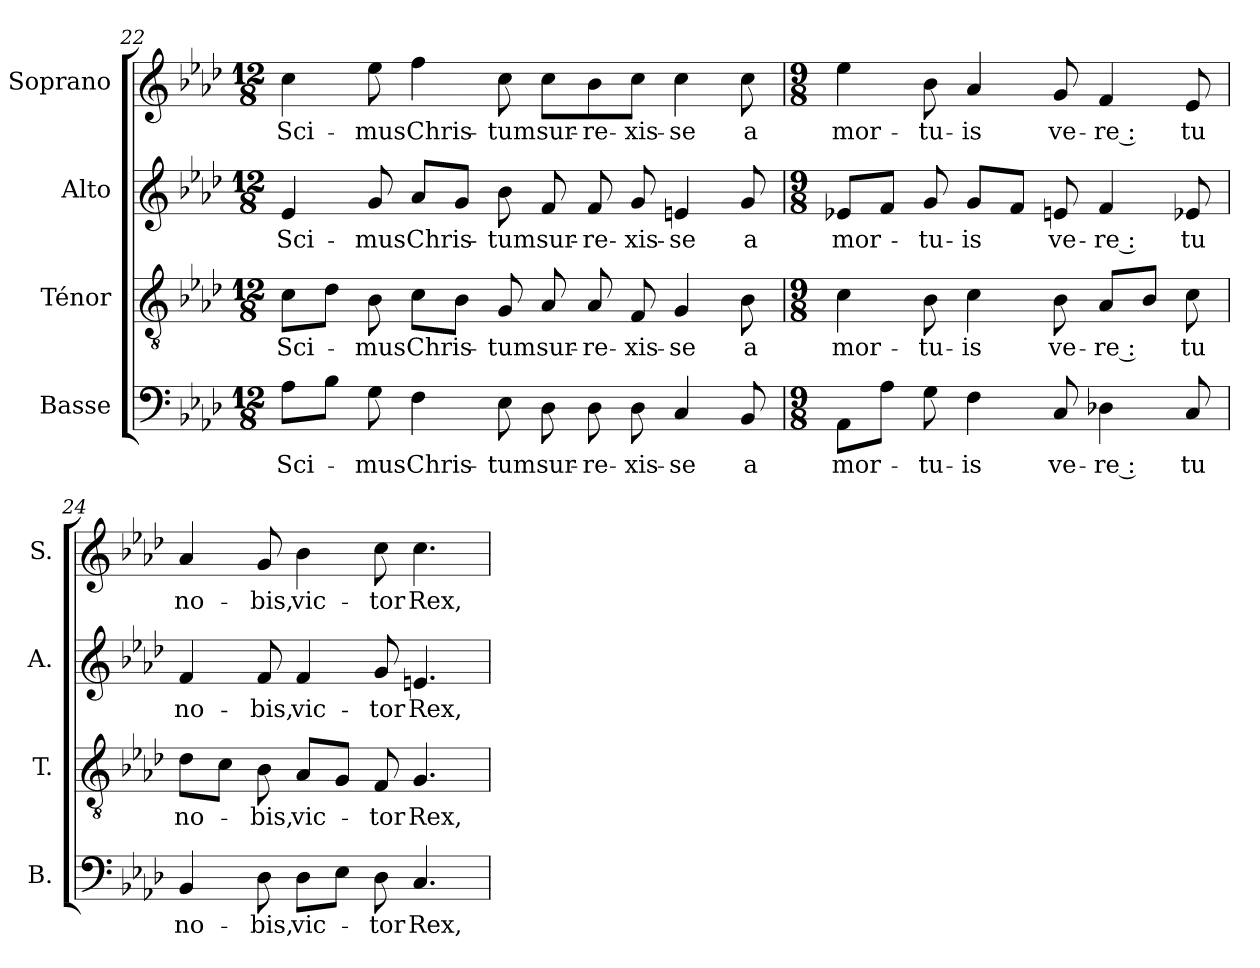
**kern	**text	**kern	**text	**kern	**text	**kern	**text
*part4	*part4	*part3	*part3	*part2	*part2	*part1	*part1
*staff4	*staff4	*staff3	*staff3	*staff2	*staff2	*staff1	*staff1
*I"Basse	*	*I"Ténor	*	*I"Alto	*	*I"Soprano	*
*I'B.	*	*I'T.	*	*I'A.	*	*I'S.	*
*clefF4	*	*clefGv2	*	*clefG2	*	*clefG2	*
*	*	*ITrd7c12	*	*	*	*	*
*k[b-e-a-d-]	*	*k[b-e-a-d-]	*	*k[b-e-a-d-]	*	*k[b-e-a-d-]	*
*A-:	*	*A-:	*	*A-:	*	*A-:	*
*M12/8	*	*M12/8	*	*M12/8	*	*M12/8	*
=22	=22	=22	=22	=22	=22	=22	=22
!	!LO:LY:b:color=#000000	!	!	!	!	!	!
!	!	!	!LO:LY:b:color=#000000	!	!	!	!
!	!	!	!	!	!LO:LY:b:color=#000000	!	!
!	!	!	!	!	!	!	!LO:LY:b:color=#000000
8A-i\L	Sci-	8Ci\L	Sci-	4e-i/	Sci-	4cci\	Sci-
8B-i\J	.	8D-i\J	.	.	.	.	.
!	!LO:LY:b:color=#000000	!	!	!	!	!	!
!	!	!	!LO:LY:b:color=#000000	!	!	!	!
!	!	!	!	!	!LO:LY:b:color=#000000	!	!
!	!	!	!	!	!	!	!LO:LY:b:color=#000000
8Gi\	-mus	8BB-i\	-mus	8gi/	-mus	8ee-i\	-mus
!	!LO:LY:b:color=#000000	!	!	!	!	!	!
!	!	!	!LO:LY:b:color=#000000	!	!	!	!
!	!	!	!	!	!LO:LY:b:color=#000000	!	!
!	!	!	!	!	!	!	!LO:LY:b:color=#000000
4Fi\	Chris-	8Ci\L	Chris-	8a-i/L	Chris-	4ffi\	Chris-
.	.	8BB-i\J	.	8gi/J	.	.	.
!	!LO:LY:b:color=#000000	!	!	!	!	!	!
!	!	!	!LO:LY:b:color=#000000	!	!	!	!
!	!	!	!	!	!LO:LY:b:color=#000000	!	!
!	!	!	!	!	!	!	!LO:LY:b:color=#000000
8E-i\	-tum	8GGi/	-tum	8b-i\	-tum	8cci\	-tum
!	!LO:LY:b:color=#000000	!	!	!	!	!	!
!	!	!	!LO:LY:b:color=#000000	!	!	!	!
!	!	!	!	!	!LO:LY:b:color=#000000	!	!
!	!	!	!	!	!	!	!LO:LY:b:color=#000000
8D-i\	sur-	8AA-i/	sur-	8fi/	sur-	8cci\L	sur-
!	!LO:LY:b:color=#000000	!	!	!	!	!	!
!	!	!	!LO:LY:b:color=#000000	!	!	!	!
!	!	!	!	!	!LO:LY:b:color=#000000	!	!
!	!	!	!	!	!	!	!LO:LY:b:color=#000000
8D-i\	-re-	8AA-i/	-re-	8fi/	-re-	8b-i\	-re-
!	!LO:LY:b:color=#000000	!	!	!	!	!	!
!	!	!	!LO:LY:b:color=#000000	!	!	!	!
!	!	!	!	!	!LO:LY:b:color=#000000	!	!
!	!	!	!	!	!	!	!LO:LY:b:color=#000000
8D-i\	-xis-	8FFi/	-xis-	8gi/	-xis-	8cci\J	-xis-
!	!LO:LY:b:color=#000000	!	!	!	!	!	!
!	!	!	!LO:LY:b:color=#000000	!	!	!	!
!	!	!	!	!	!LO:LY:b:color=#000000	!	!
!	!	!	!	!	!	!	!LO:LY:b:color=#000000
4Ci/	-se	4GGi/	-se	4eni/	-se	4cci\	-se
!	!LO:LY:b:color=#000000	!	!	!	!	!	!
!	!	!	!LO:LY:b:color=#000000	!	!	!	!
!	!	!	!	!	!LO:LY:b:color=#000000	!	!
!	!	!	!	!	!	!	!LO:LY:b:color=#000000
8BB-i/	a	8BB-i\	a	8gi/	a	8cci\	a
=23'	=23'	=23'	=23'	=23'	=23'	=23'	=23'
*M9/8	*	*M9/8	*	*M9/8	*	*M9/8	*
!	!LO:LY:b:color=#000000	!	!	!	!	!	!
!	!	!	!LO:LY:b:color=#000000	!	!	!	!
!	!	!	!	!	!LO:LY:b:color=#000000	!	!
!	!	!	!	!	!	!	!LO:LY:b:color=#000000
8AA-i\L	mor-	4Ci\	mor-	8e-Xi/L	mor-	4ee-i\	mor-
8A-i\J	.	.	.	8fi/J	.	.	.
!	!LO:LY:b:color=#000000	!	!	!	!	!	!
!	!	!	!LO:LY:b:color=#000000	!	!	!	!
!	!	!	!	!	!LO:LY:b:color=#000000	!	!
!	!	!	!	!	!	!	!LO:LY:b:color=#000000
8Gi\	-tu-	8BB-i\	-tu-	8gi/	-tu-	8b-i\	-tu-
!	!LO:LY:b:color=#000000	!	!	!	!	!	!
!	!	!	!LO:LY:b:color=#000000	!	!	!	!
!	!	!	!	!	!LO:LY:b:color=#000000	!	!
!	!	!	!	!	!	!	!LO:LY:b:color=#000000
4Fi\	-is	4Ci\	-is	8gi/L	-is	4a-i/	-is
.	.	.	.	8fi/J	.	.	.
!	!LO:LY:b:color=#000000	!	!	!	!	!	!
!	!	!	!LO:LY:b:color=#000000	!	!	!	!
!	!	!	!	!	!LO:LY:b:color=#000000	!	!
!	!	!	!	!	!	!	!LO:LY:b:color=#000000
8Ci/	ve-	8BB-i\	ve-	8eni/	ve-	8gi/	ve-
!	!LO:LY:b:color=#000000	!	!	!	!	!	!
!	!	!	!LO:LY:b:color=#000000	!	!	!	!
!	!	!	!	!	!LO:LY:b:color=#000000	!	!
!	!	!	!	!	!	!	!LO:LY:b:color=#000000
4D-Xi\	-re :	8AA-i/L	-re :	4fi/	-re :	4fi/	-re :
.	.	8BB-i/J	.	.	.	.	.
!	!LO:LY:b:color=#000000	!	!	!	!	!	!
!	!	!	!LO:LY:b:color=#000000	!	!	!	!
!	!	!	!	!	!LO:LY:b:color=#000000	!	!
!	!	!	!	!	!	!	!LO:LY:b:color=#000000
8Ci/	tu	8Ci\	tu	8e-Xi/	tu	8e-i/	tu
!!LO:LB:g=z
=24'	=24'	=24'	=24'	=24'	=24'	=24'	=24'
!	!LO:LY:b:color=#000000	!	!	!	!	!	!
!	!	!	!LO:LY:b:color=#000000	!	!	!	!
!	!	!	!	!	!LO:LY:b:color=#000000	!	!
!	!	!	!	!	!	!	!LO:LY:b:color=#000000
4BB-i/	no-	8D-i\L	no-	4fi/	no-	4a-i/	no-
.	.	8Ci\J	.	.	.	.	.
!	!LO:LY:b:color=#000000	!	!	!	!	!	!
!	!	!	!LO:LY:b:color=#000000	!	!	!	!
!	!	!	!	!	!LO:LY:b:color=#000000	!	!
!	!	!	!	!	!	!	!LO:LY:b:color=#000000
8D-i\	-bis,	8BB-i\	-bis,	8fi/	-bis,	8gi/	-bis,
!	!LO:LY:b:color=#000000	!	!	!	!	!	!
!	!	!	!LO:LY:b:color=#000000	!	!	!	!
!	!	!	!	!	!LO:LY:b:color=#000000	!	!
!	!	!	!	!	!	!	!LO:LY:b:color=#000000
8D-i\L	vic-	8AA-i/L	vic-	4fi/	vic-	4b-i\	vic-
8E-i\J	.	8GGi/J	.	.	.	.	.
!	!LO:LY:b:color=#000000	!	!	!	!	!	!
!	!	!	!LO:LY:b:color=#000000	!	!	!	!
!	!	!	!	!	!LO:LY:b:color=#000000	!	!
!	!	!	!	!	!	!	!LO:LY:b:color=#000000
8D-i\	-tor	8FFi/	-tor	8gi/	-tor	8cci\	-tor
!	!LO:LY:b:color=#000000	!	!	!	!	!	!
!	!	!	!LO:LY:b:color=#000000	!	!	!	!
!	!	!	!	!	!LO:LY:b:color=#000000	!	!
!	!	!	!	!	!	!	!LO:LY:b:color=#000000
4.Ci/	Rex,	4.GGi/	Rex,	4.eni/	Rex,	4.cci\	Rex,
='	='	='	='	='	='	='	='
*-	*-	*-	*-	*-	*-	*-	*-
